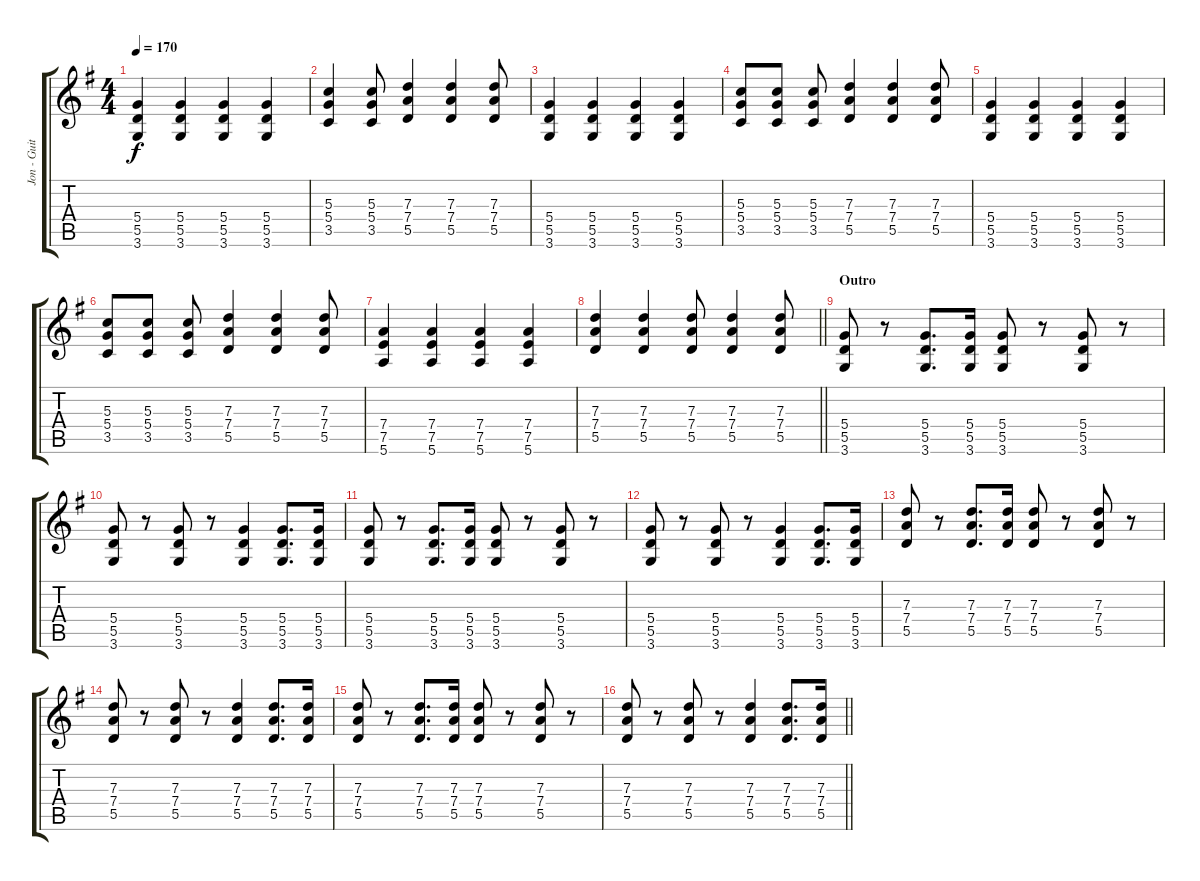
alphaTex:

\track ("Jon - Guitar" "Jon - Guit") {instrument electricguitarclean}
\staff {score tabs}
\tuning (E4 B3 G3 D3 A2 E2) {hide}
\ts (4 4)
\tempo 170
\clef g2
\ks g
(5.4 5.5 3.6).4{dy f} (5.4 5.5 3.6).4 (5.4 5.5 3.6).4 (5.4 5.5 3.6).4 |
(5.3 5.4 3.5).4 (5.3 5.4 3.5).8 (7.3 7.4 5.5).4 (7.3 7.4 5.5).4 (7.3 7.4 5.5).8 |
(5.4 5.5 3.6).4 (5.4 5.5 3.6).4 (5.4 5.5 3.6).4 (5.4 5.5 3.6).4 |
(5.3 5.4 3.5).8 (5.3 5.4 3.5).8 (5.3 5.4 3.5).8 (7.3 7.4 5.5).4 (7.3 7.4 5.5).4 (7.3 7.4 5.5).8 |
(5.4 5.5 3.6).4 (5.4 5.5 3.6).4 (5.4 5.5 3.6).4 (5.4 5.5 3.6).4 |
(5.3 5.4 3.5).8 (5.3 5.4 3.5).8 (5.3 5.4 3.5).8 (7.3 7.4 5.5).4 (7.3 7.4 5.5).4 (7.3 7.4 5.5).8 |
(7.4 7.5 5.6).4 (7.4 7.5 5.6).4 (7.4 7.5 5.6).4 (7.4 7.5 5.6).4 |
\barLineRight lightlight
(7.3 7.4 5.5).4 (7.3 7.4 5.5).4 (7.3 7.4 5.5).8 (7.3 7.4 5.5).4 (7.3 7.4 5.5).8 |
\section ("" "Outro")
(5.4 5.5 3.6).8 r.8 (5.4 5.5 3.6).8{d} (5.4 5.5 3.6).16 (5.4 5.5 3.6).8 r.8 (5.4 5.5 3.6).8 r.8 |
(5.4 5.5 3.6).8 r.8 (5.4 5.5 3.6).8 r.8 (5.4 5.5 3.6).4 (5.4 5.5 3.6).8{d} (5.4 5.5 3.6).16 |
(5.4 5.5 3.6).8 r.8 (5.4 5.5 3.6).8{d} (5.4 5.5 3.6).16 (5.4 5.5 3.6).8 r.8 (5.4 5.5 3.6).8 r.8 |
(5.4 5.5 3.6).8 r.8 (5.4 5.5 3.6).8 r.8 (5.4 5.5 3.6).4 (5.4 5.5 3.6).8{d} (5.4 5.5 3.6).16 |
(7.3 7.4 5.5).8 r.8 (7.3 7.4 5.5).8{d} (7.3 7.4 5.5).16 (7.3 7.4 5.5).8 r.8 (7.3 7.4 5.5).8 r.8 |
(7.3 7.4 5.5).8 r.8 (7.3 7.4 5.5).8 r.8 (7.3 7.4 5.5).4 (7.3 7.4 5.5).8{d} (7.3 7.4 5.5).16 |
(7.3 7.4 5.5).8 r.8 (7.3 7.4 5.5).8{d} (7.3 7.4 5.5).16 (7.3 7.4 5.5).8 r.8 (7.3 7.4 5.5).8 r.8 |
\barLineRight lightlight
(7.3 7.4 5.5).8 r.8 (7.3 7.4 5.5).8 r.8 (7.3 7.4 5.5).4 (7.3 7.4 5.5).8{d} (7.3 7.4 5.5).16
